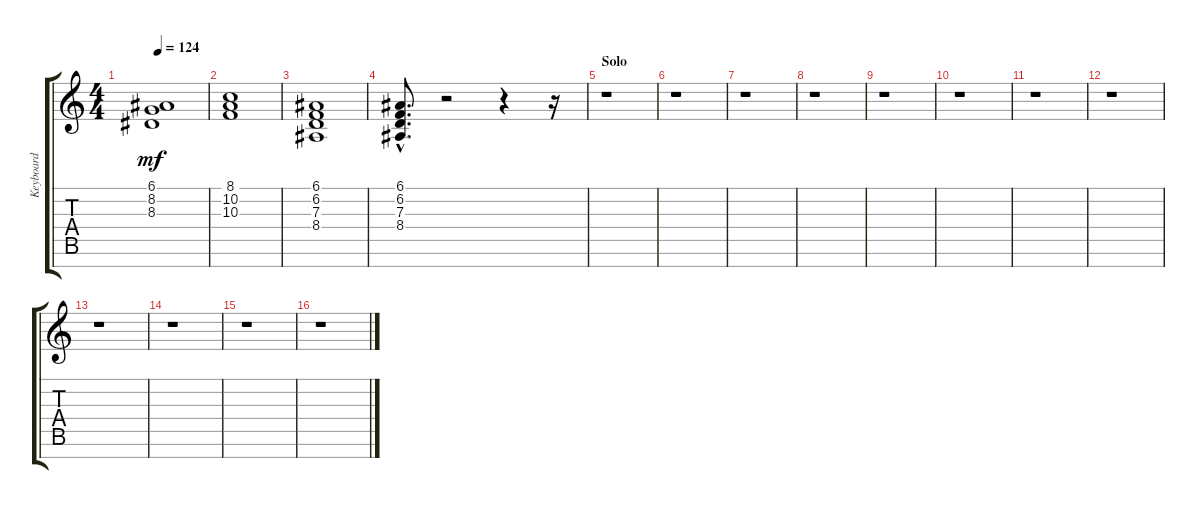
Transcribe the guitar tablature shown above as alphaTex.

\track ("Keyboard" "Keyboard") {instrument harpsichord}
\staff {score tabs}
\tuning (E4 B3 G3 D3 A2 E2 B1) {hide}
\ts (4 4)
\tempo 124
\clef g2
\ks c
(6.1 8.2 8.3).1{dy mf volume 10 instrument choiraahs} |
(8.1 10.2 10.3).1 |
(6.1 6.2 7.3 8.4).1 |
(6.1{hac} 6.2{hac} 7.3{hac} 8.4{hac}).8{d} r.2 r.4 r.16 |
\section ("" "Solo")
r.1 |
r.1 |
r.1 |
r.1 |
r.1 |
r.1 |
r.1 |
r.1 |
\section ("" "")
r.1 |
r.1 |
r.1 |
r.1
